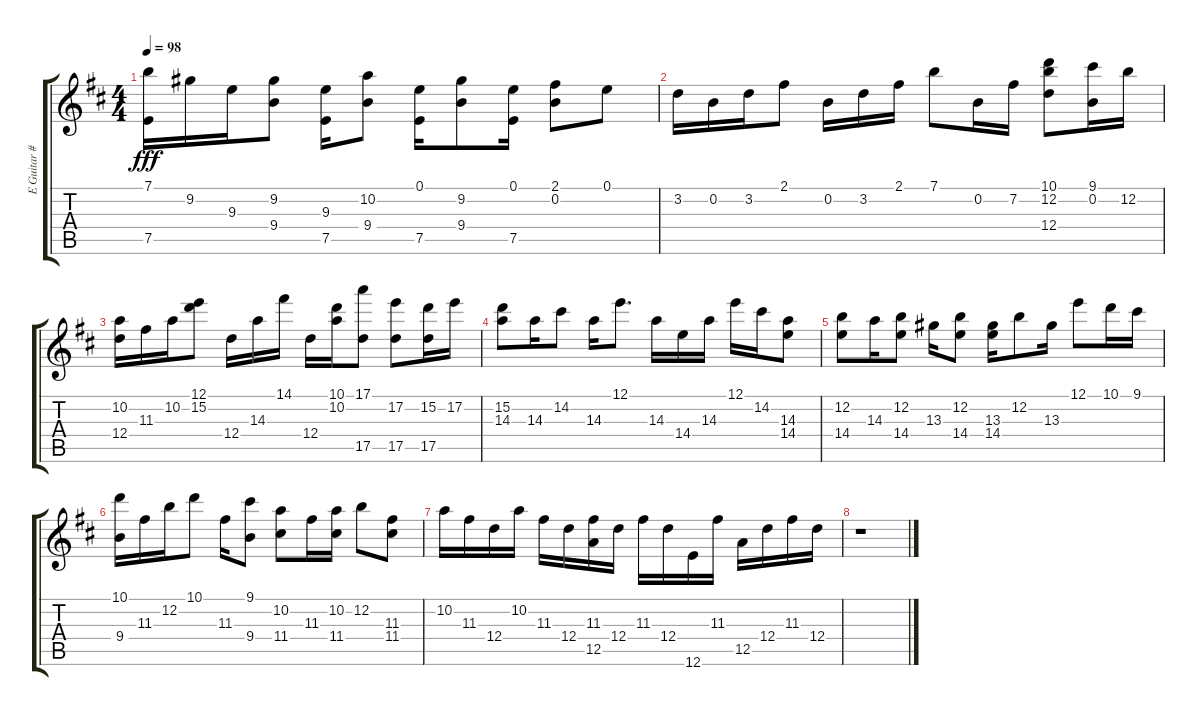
\track ("E Guitar #2" "E Guitar #") {instrument overdrivenguitar}
\staff {score tabs}
\tuning (E4 B3 G3 D3 A2 E2) {hide}
\ts (4 4)
\tempo 98
\clef g2
\ks d
(7.1 7.5).16{dy fff} 9.2.16 9.3.16 (9.2 9.4).8 (9.3 7.5).16 (10.2 9.4).8 (0.1 7.5).16 (9.2 9.4).8 (0.1 7.5).16 (2.1 0.2).8 0.1.8 |
3.2.16 0.2.16 3.2.16 2.1.8 0.2.16 3.2.16 2.1.16 7.1.8 0.2.16 7.2.16 (10.1 12.2 12.4).8 (9.1 0.2).16 12.2.16 |
(10.2 12.4).16 11.3.16 10.2.16 (12.1 15.2).8 12.4.16 14.3.16 14.1.16 12.4.16 (10.1 10.2).16 (17.1 17.5).8 (17.2 17.5).8 (15.2 17.5).16 17.2.16 |
(15.2 14.3).8 14.3.16 14.2.8 14.3.16 12.1.8{d} 14.3.16 14.4.16 14.3.16 12.1.16 14.2.16 (14.3 14.4).8 |
(12.2 14.4).8 14.3.16 (12.2 14.4).8 13.3.16 (12.2 14.4).8 (13.3 14.4).16 12.2.8 13.3.16 12.1.8 10.1.16 9.1.16 |
(10.1 9.4).16 11.3.16 12.2.16 10.1.8 11.3.16 (9.1 9.4).8 (10.2 11.4).8 11.3.16 (10.2 11.4).16 12.2.8 (11.3 11.4).8 |
10.2.16 11.3.16 12.4.16 10.2.16 11.3.16 12.4.16 (11.3 12.5).16 12.4.16 11.3.16 12.4.16 12.6.16 11.3.16 12.5.16 12.4.16 11.3.16 12.4.16 |
r.1
